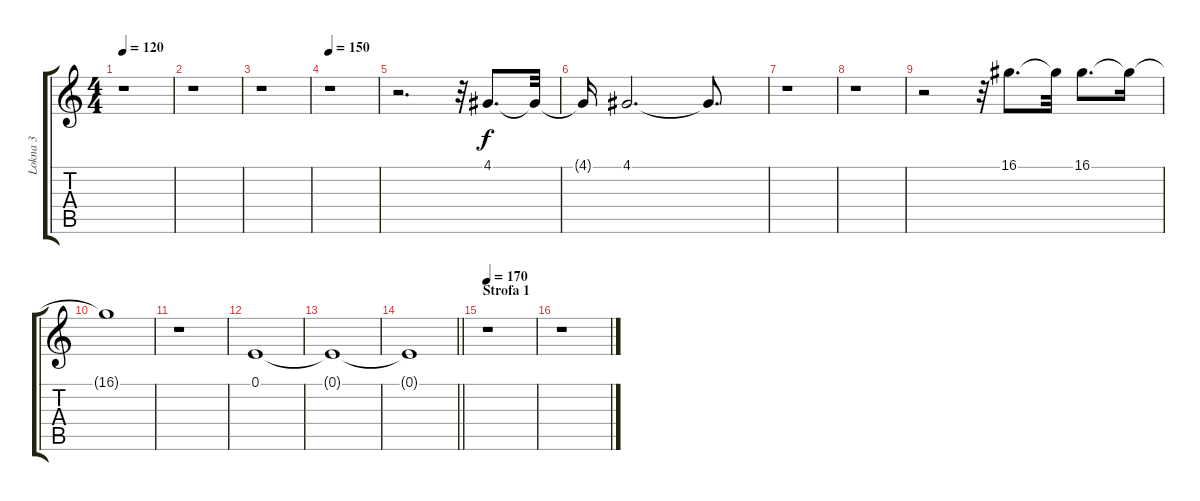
\track ("Lokna 3" "Lokna 3") {instrument pizzicatostrings}
\staff {score tabs}
\tuning (E4 B3 G3 D3 A2 E2) {hide}
\ts (4 4)
\tempo 120
\clef g2
\ks c
r.1{dy f} |
r.1 |
r.1 |
\tempo 150
r.1 |
r.2{d} r.32 4.1.8{d} 4.1{t}.32 |
4.1{t}.16 4.1.2{d} 4.1{t}.8{d} |
r.1 |
r.1 |
r.2 r.32 16.1.8{d} 16.1{t}.32 16.1.8{d} 16.1{t}.16 |
16.1{t}.1 |
r.1 |
0.1.1{instrument reversecymbal} |
0.1{t}.1 |
\barLineRight lightlight
0.1{t}.1 |
\section ("" "Strofa 1")
\tempo 170
r.1 |
r.1
